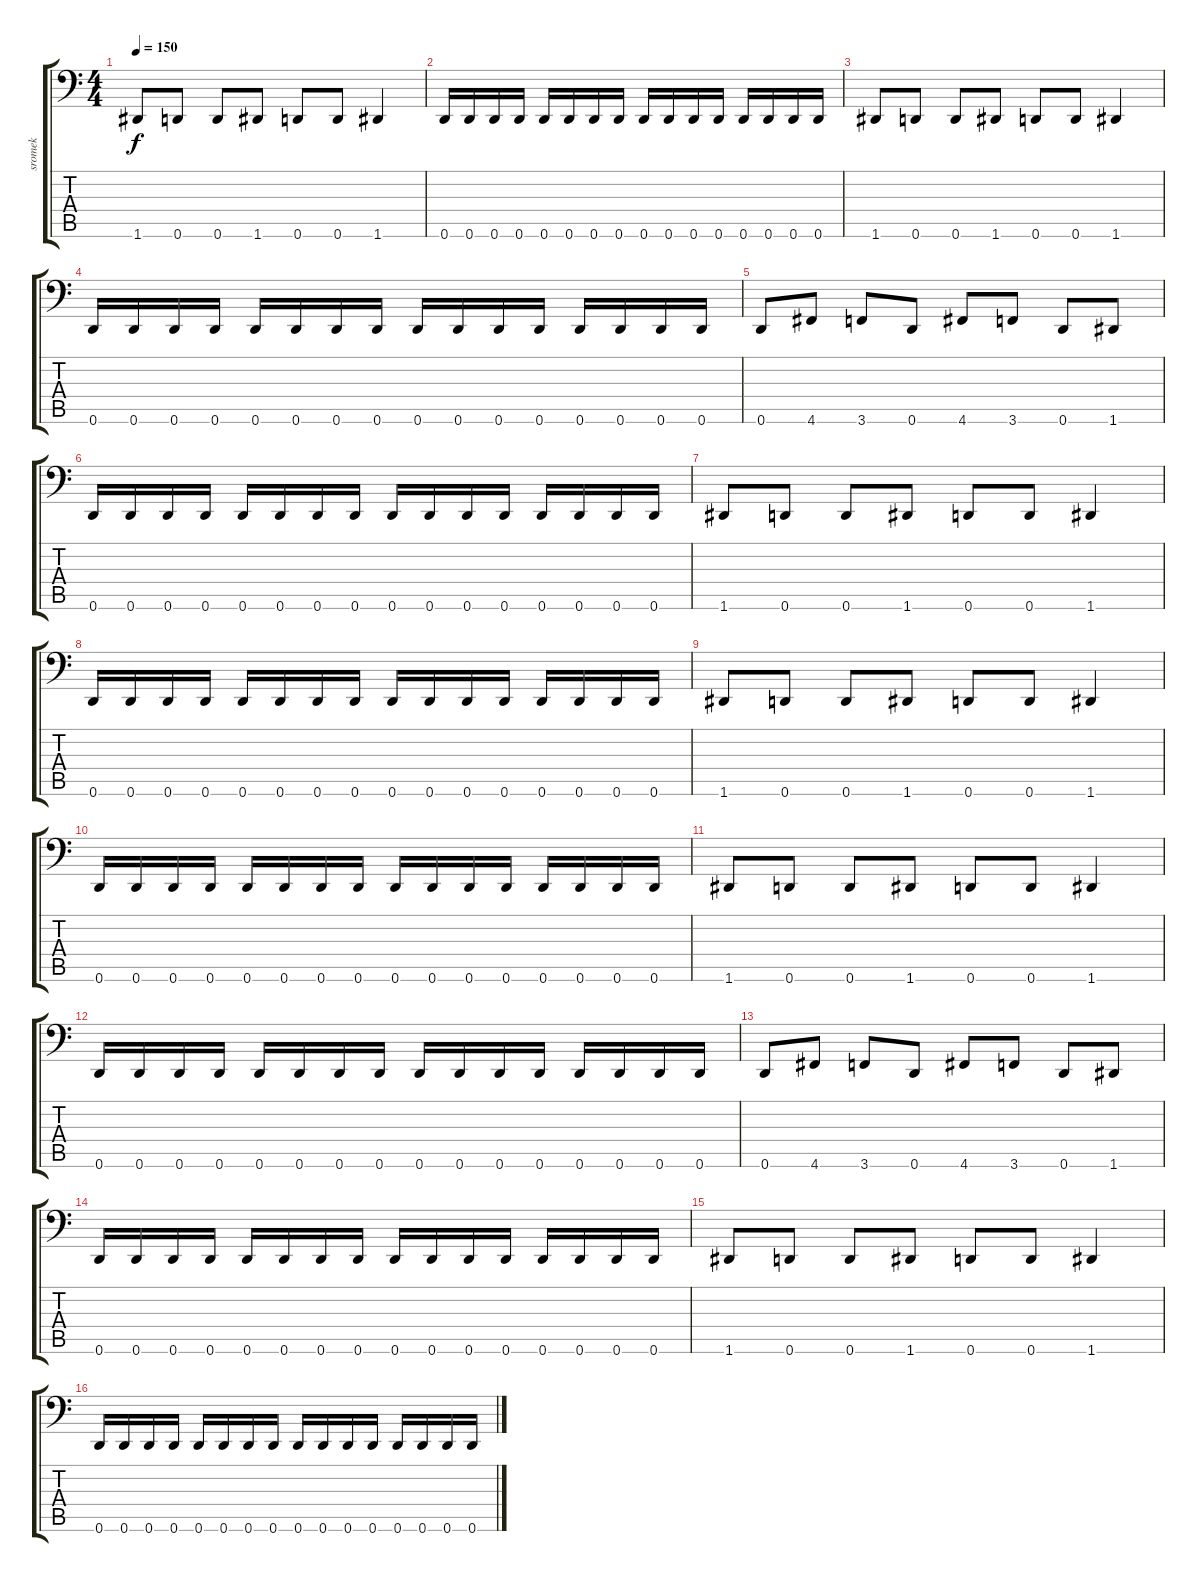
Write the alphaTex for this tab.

\track ("sromek" "sromek") {instrument electricbassfinger}
\staff {score tabs}
\tuning (D3 A2 F2 C2 G1 D1) {hide}
\ts (4 4)
\tempo 150
\clef f4
\ks c
1.6.8{dy f} 0.6.8 0.6.8 1.6.8 0.6.8 0.6.8 1.6.4 |
0.6.16 0.6.16 0.6.16 0.6.16 0.6.16 0.6.16 0.6.16 0.6.16 0.6.16 0.6.16 0.6.16 0.6.16 0.6.16 0.6.16 0.6.16 0.6.16 |
1.6.8 0.6.8 0.6.8 1.6.8 0.6.8 0.6.8 1.6.4 |
0.6.16 0.6.16 0.6.16 0.6.16 0.6.16 0.6.16 0.6.16 0.6.16 0.6.16 0.6.16 0.6.16 0.6.16 0.6.16 0.6.16 0.6.16 0.6.16 |
0.6.8 4.6.8 3.6.8 0.6.8 4.6.8 3.6.8 0.6.8 1.6.8 |
0.6.16 0.6.16 0.6.16 0.6.16 0.6.16 0.6.16 0.6.16 0.6.16 0.6.16 0.6.16 0.6.16 0.6.16 0.6.16 0.6.16 0.6.16 0.6.16 |
1.6.8 0.6.8 0.6.8 1.6.8 0.6.8 0.6.8 1.6.4 |
0.6.16 0.6.16 0.6.16 0.6.16 0.6.16 0.6.16 0.6.16 0.6.16 0.6.16 0.6.16 0.6.16 0.6.16 0.6.16 0.6.16 0.6.16 0.6.16 |
1.6.8 0.6.8 0.6.8 1.6.8 0.6.8 0.6.8 1.6.4 |
0.6.16 0.6.16 0.6.16 0.6.16 0.6.16 0.6.16 0.6.16 0.6.16 0.6.16 0.6.16 0.6.16 0.6.16 0.6.16 0.6.16 0.6.16 0.6.16 |
1.6.8 0.6.8 0.6.8 1.6.8 0.6.8 0.6.8 1.6.4 |
0.6.16 0.6.16 0.6.16 0.6.16 0.6.16 0.6.16 0.6.16 0.6.16 0.6.16 0.6.16 0.6.16 0.6.16 0.6.16 0.6.16 0.6.16 0.6.16 |
0.6.8 4.6.8 3.6.8 0.6.8 4.6.8 3.6.8 0.6.8 1.6.8 |
0.6.16 0.6.16 0.6.16 0.6.16 0.6.16 0.6.16 0.6.16 0.6.16 0.6.16 0.6.16 0.6.16 0.6.16 0.6.16 0.6.16 0.6.16 0.6.16 |
1.6.8 0.6.8 0.6.8 1.6.8 0.6.8 0.6.8 1.6.4 |
0.6.16 0.6.16 0.6.16 0.6.16 0.6.16 0.6.16 0.6.16 0.6.16 0.6.16 0.6.16 0.6.16 0.6.16 0.6.16 0.6.16 0.6.16 0.6.16
